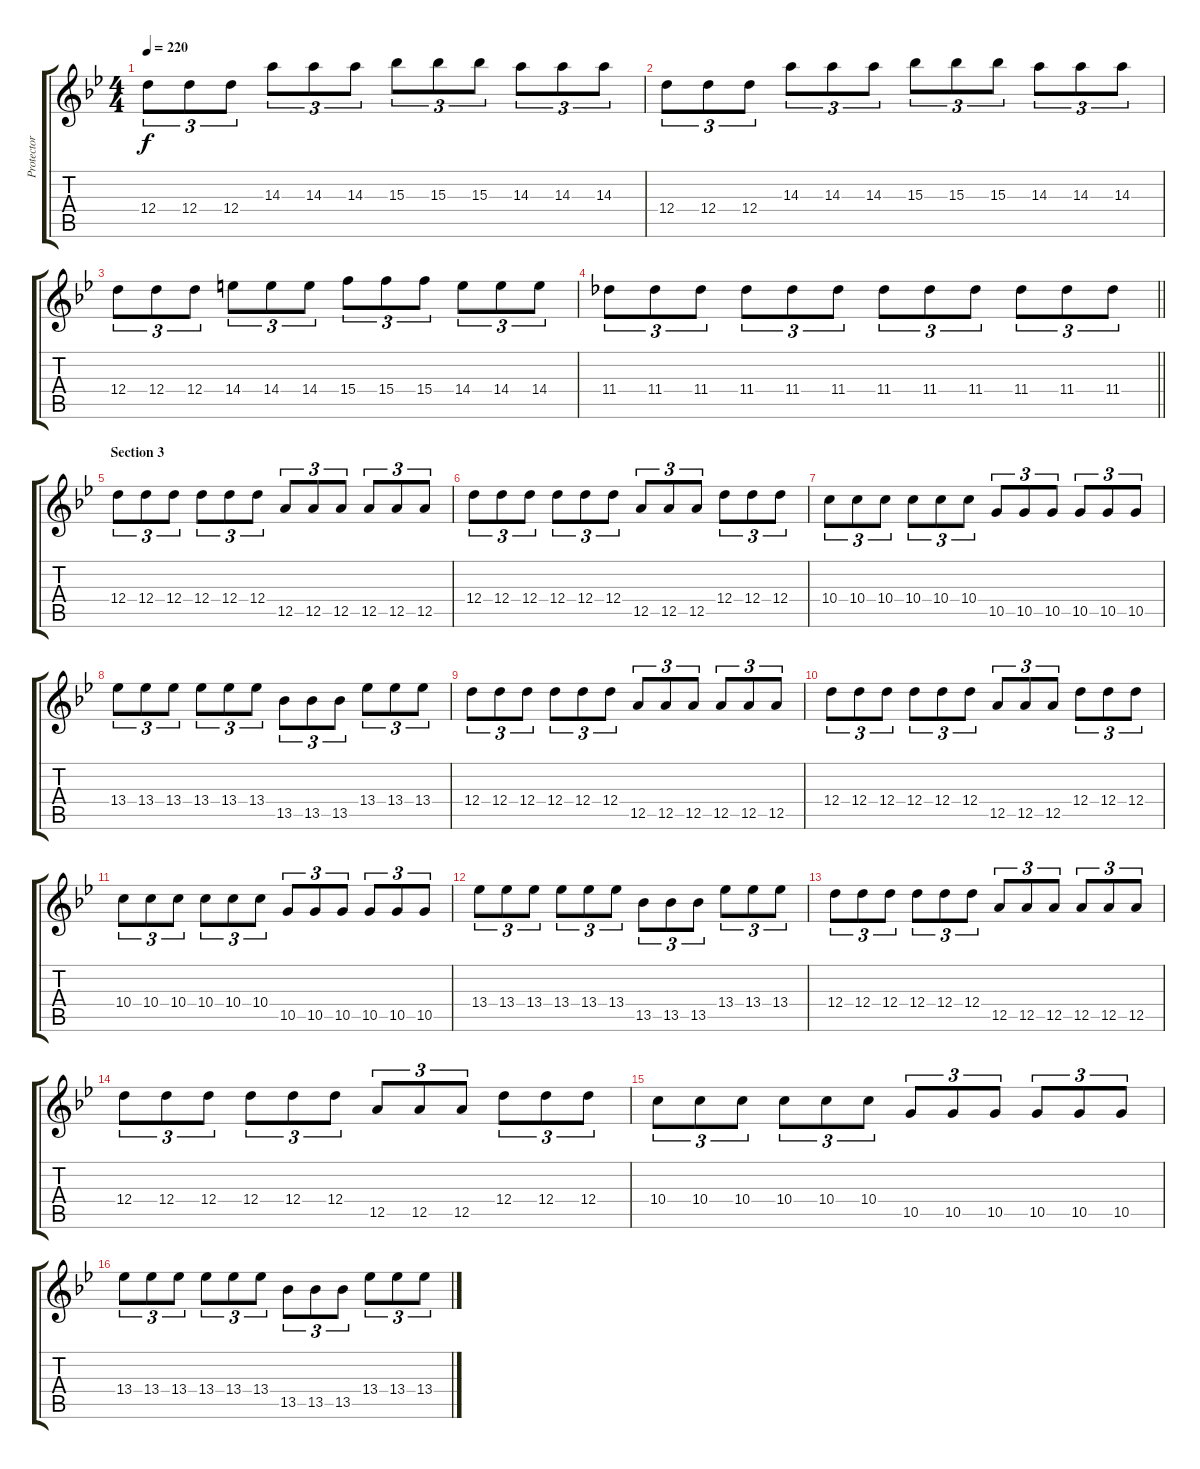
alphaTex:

\track ("Protector" "Protector") {instrument distortionguitar}
\staff {score tabs}
\tuning (E4 B3 G3 D3 A2 E2) {hide}
\ts (4 4)
\tempo 220
\clef g2
\ks gminor
12.4.8{tu (3 2) dy f} 12.4.8{tu (3 2)} 12.4.8{tu (3 2)} 14.3.8{tu (3 2)} 14.3.8{tu (3 2)} 14.3.8{tu (3 2)} 15.3.8{tu (3 2)} 15.3.8{tu (3 2)} 15.3.8{tu (3 2)} 14.3.8{tu (3 2)} 14.3.8{tu (3 2)} 14.3.8{tu (3 2)} |
12.4.8{tu (3 2)} 12.4.8{tu (3 2)} 12.4.8{tu (3 2)} 14.3.8{tu (3 2)} 14.3.8{tu (3 2)} 14.3.8{tu (3 2)} 15.3.8{tu (3 2)} 15.3.8{tu (3 2)} 15.3.8{tu (3 2)} 14.3.8{tu (3 2)} 14.3.8{tu (3 2)} 14.3.8{tu (3 2)} |
12.4.8{tu (3 2)} 12.4.8{tu (3 2)} 12.4.8{tu (3 2)} 14.4.8{tu (3 2)} 14.4.8{tu (3 2)} 14.4.8{tu (3 2)} 15.4.8{tu (3 2)} 15.4.8{tu (3 2)} 15.4.8{tu (3 2)} 14.4.8{tu (3 2)} 14.4.8{tu (3 2)} 14.4.8{tu (3 2)} |
\barLineRight lightlight
11.4.8{tu (3 2)} 11.4.8{tu (3 2)} 11.4.8{tu (3 2)} 11.4.8{tu (3 2)} 11.4.8{tu (3 2)} 11.4.8{tu (3 2)} 11.4.8{tu (3 2)} 11.4.8{tu (3 2)} 11.4.8{tu (3 2)} 11.4.8{tu (3 2)} 11.4.8{tu (3 2)} 11.4.8{tu (3 2)} |
\section ("" "Section 3")
12.4.8{tu (3 2)} 12.4.8{tu (3 2)} 12.4.8{tu (3 2)} 12.4.8{tu (3 2)} 12.4.8{tu (3 2)} 12.4.8{tu (3 2)} 12.5.8{tu (3 2)} 12.5.8{tu (3 2)} 12.5.8{tu (3 2)} 12.5.8{tu (3 2)} 12.5.8{tu (3 2)} 12.5.8{tu (3 2)} |
12.4.8{tu (3 2)} 12.4.8{tu (3 2)} 12.4.8{tu (3 2)} 12.4.8{tu (3 2)} 12.4.8{tu (3 2)} 12.4.8{tu (3 2)} 12.5.8{tu (3 2)} 12.5.8{tu (3 2)} 12.5.8{tu (3 2)} 12.4.8{tu (3 2)} 12.4.8{tu (3 2)} 12.4.8{tu (3 2)} |
10.4.8{tu (3 2)} 10.4.8{tu (3 2)} 10.4.8{tu (3 2)} 10.4.8{tu (3 2)} 10.4.8{tu (3 2)} 10.4.8{tu (3 2)} 10.5.8{tu (3 2)} 10.5.8{tu (3 2)} 10.5.8{tu (3 2)} 10.5.8{tu (3 2)} 10.5.8{tu (3 2)} 10.5.8{tu (3 2)} |
13.4.8{tu (3 2)} 13.4.8{tu (3 2)} 13.4.8{tu (3 2)} 13.4.8{tu (3 2)} 13.4.8{tu (3 2)} 13.4.8{tu (3 2)} 13.5.8{tu (3 2)} 13.5.8{tu (3 2)} 13.5.8{tu (3 2)} 13.4.8{tu (3 2)} 13.4.8{tu (3 2)} 13.4.8{tu (3 2)} |
12.4.8{tu (3 2)} 12.4.8{tu (3 2)} 12.4.8{tu (3 2)} 12.4.8{tu (3 2)} 12.4.8{tu (3 2)} 12.4.8{tu (3 2)} 12.5.8{tu (3 2)} 12.5.8{tu (3 2)} 12.5.8{tu (3 2)} 12.5.8{tu (3 2)} 12.5.8{tu (3 2)} 12.5.8{tu (3 2)} |
12.4.8{tu (3 2)} 12.4.8{tu (3 2)} 12.4.8{tu (3 2)} 12.4.8{tu (3 2)} 12.4.8{tu (3 2)} 12.4.8{tu (3 2)} 12.5.8{tu (3 2)} 12.5.8{tu (3 2)} 12.5.8{tu (3 2)} 12.4.8{tu (3 2)} 12.4.8{tu (3 2)} 12.4.8{tu (3 2)} |
10.4.8{tu (3 2)} 10.4.8{tu (3 2)} 10.4.8{tu (3 2)} 10.4.8{tu (3 2)} 10.4.8{tu (3 2)} 10.4.8{tu (3 2)} 10.5.8{tu (3 2)} 10.5.8{tu (3 2)} 10.5.8{tu (3 2)} 10.5.8{tu (3 2)} 10.5.8{tu (3 2)} 10.5.8{tu (3 2)} |
13.4.8{tu (3 2)} 13.4.8{tu (3 2)} 13.4.8{tu (3 2)} 13.4.8{tu (3 2)} 13.4.8{tu (3 2)} 13.4.8{tu (3 2)} 13.5.8{tu (3 2)} 13.5.8{tu (3 2)} 13.5.8{tu (3 2)} 13.4.8{tu (3 2)} 13.4.8{tu (3 2)} 13.4.8{tu (3 2)} |
12.4.8{tu (3 2)} 12.4.8{tu (3 2)} 12.4.8{tu (3 2)} 12.4.8{tu (3 2)} 12.4.8{tu (3 2)} 12.4.8{tu (3 2)} 12.5.8{tu (3 2)} 12.5.8{tu (3 2)} 12.5.8{tu (3 2)} 12.5.8{tu (3 2)} 12.5.8{tu (3 2)} 12.5.8{tu (3 2)} |
12.4.8{tu (3 2)} 12.4.8{tu (3 2)} 12.4.8{tu (3 2)} 12.4.8{tu (3 2)} 12.4.8{tu (3 2)} 12.4.8{tu (3 2)} 12.5.8{tu (3 2)} 12.5.8{tu (3 2)} 12.5.8{tu (3 2)} 12.4.8{tu (3 2)} 12.4.8{tu (3 2)} 12.4.8{tu (3 2)} |
10.4.8{tu (3 2)} 10.4.8{tu (3 2)} 10.4.8{tu (3 2)} 10.4.8{tu (3 2)} 10.4.8{tu (3 2)} 10.4.8{tu (3 2)} 10.5.8{tu (3 2)} 10.5.8{tu (3 2)} 10.5.8{tu (3 2)} 10.5.8{tu (3 2)} 10.5.8{tu (3 2)} 10.5.8{tu (3 2)} |
13.4.8{tu (3 2)} 13.4.8{tu (3 2)} 13.4.8{tu (3 2)} 13.4.8{tu (3 2)} 13.4.8{tu (3 2)} 13.4.8{tu (3 2)} 13.5.8{tu (3 2)} 13.5.8{tu (3 2)} 13.5.8{tu (3 2)} 13.4.8{tu (3 2)} 13.4.8{tu (3 2)} 13.4.8{tu (3 2)}
